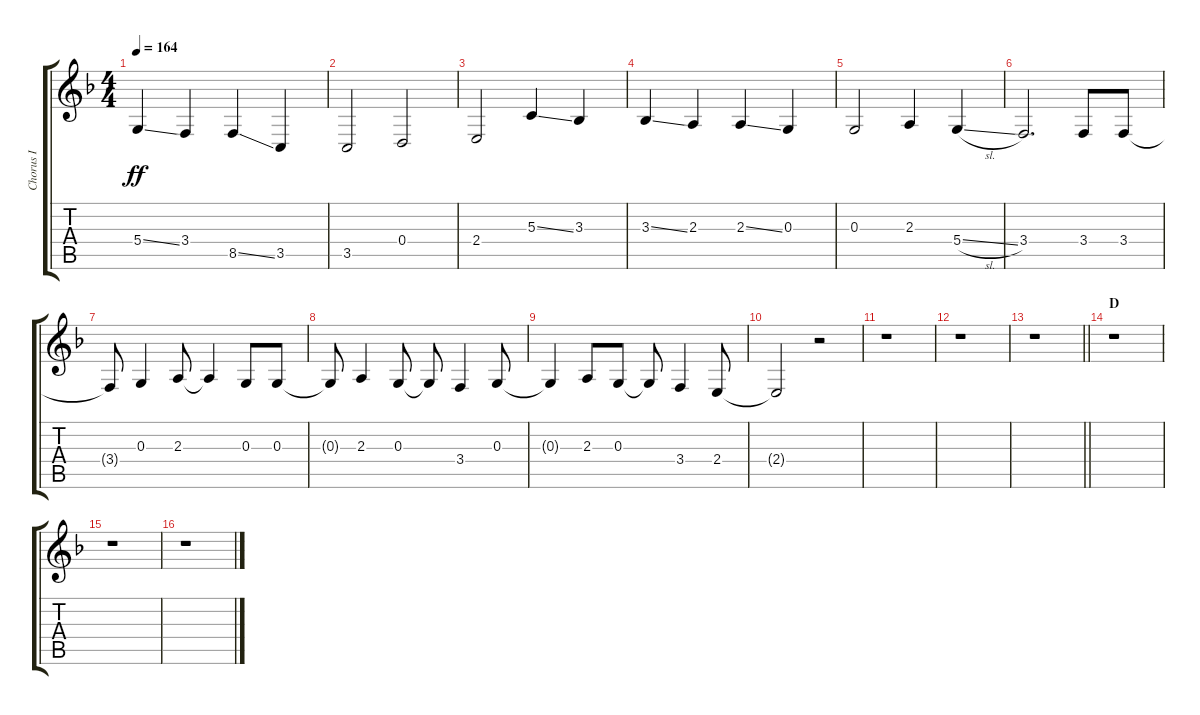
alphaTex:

\track ("Chorus I" "Chorus I") {instrument voiceoohs}
\staff {score tabs}
\tuning (E4 B3 G3 D3 A2 E2) {hide}
\ts (4 4)
\tempo 164
\clef g2
\ks f
5.4{ss}.4{dy ff} 3.4.4 8.5{ss}.4 3.5.4 |
3.5.2 0.4.2 |
2.4.2 5.3{ss}.4 3.3.4 |
3.3{ss}.4 2.3.4 2.3{ss}.4 0.3.4 |
0.3.2 2.3.4 5.4{sl}.4 |
3.4.2{d} 3.4.8 3.4.8 |
3.4{t}.8 0.3.4 2.3.8 2.3{t}.4 0.3.8 0.3.8 |
0.3{t}.8 2.3.4 0.3.8 0.3{t}.8 3.4.4 0.3.8 |
0.3{t}.4 2.3.8 0.3.8 0.3{t}.8 3.4.4 2.4.8 |
2.4{t}.2 r.2 |
r.1 |
r.1 |
\barLineRight lightlight
r.1 |
\section ("" "D")
r.1 |
r.1 |
r.1
